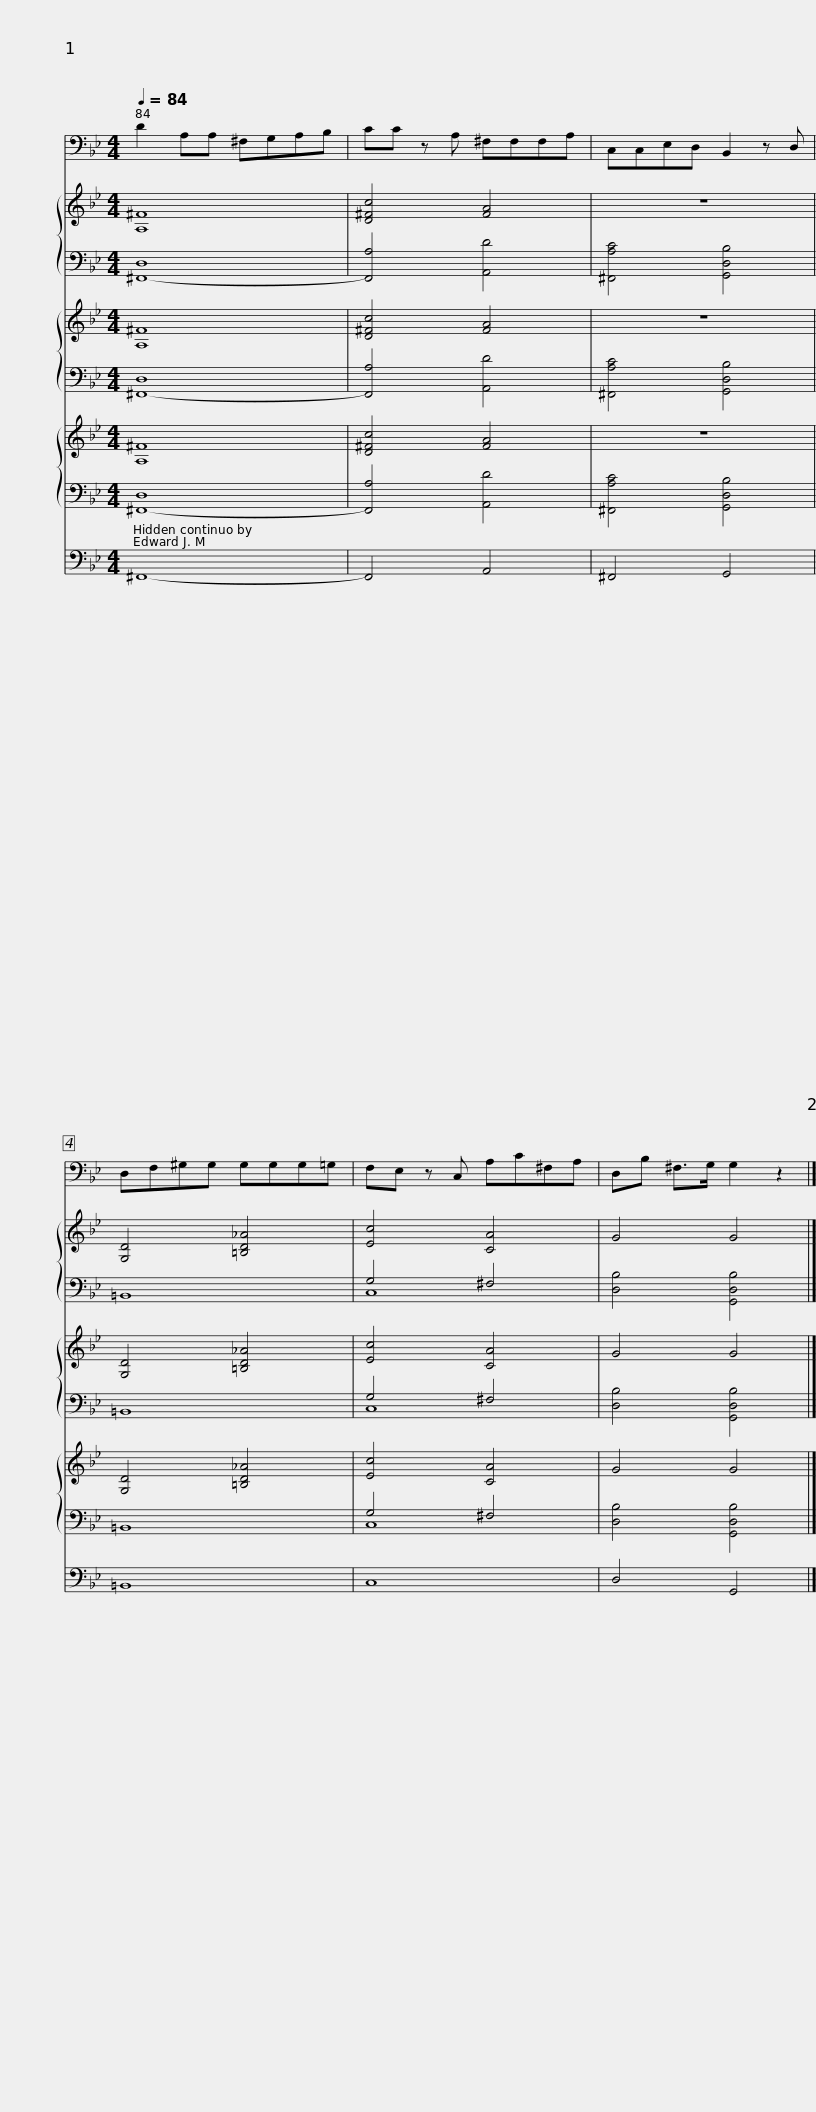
X:1
%%score 1 { 2 | ( 3 4 ) } { 5 | ( 6 7 ) } { 8 | ( 9 10 ) } 11
L:1/8
Q:1/4=84
M:4/4
I:linebreak $
K:Bb
V:1 bass
V:2 treble
V:3 bass
V:4 bass
V:5 treble
V:6 bass
V:7 bass
V:8 treble
V:9 bass
V:10 bass
V:11 bass
V:1
 D2 A,A, ^F,G,A,B, | CC z A, ^F,F,F,A, |$ C,C,E,D, B,,2 z D, | D,F,^G,G, G,G,G,=G, |$ F,E, z C, A,C^F,A, | %5
 D,B, ^F,>G, G,2 z2 |] %6
V:2
 [A,^F]8 | [D^Fc]4 [FA]4 |$ z8 | [G,D]4 [=B,D_A]4 |$ [Ec]4 [CA]4 | %5
 G4 G4 |] %6
V:3
 [^F,,-D,]8 | [F,,A,]4 [A,,D]4 |$ [^F,,A,C]4 [G,,D,B,]4 | =B,,8 |$ G,4 ^F,4 | %5
 [D,B,]4 [G,,D,B,]4 |] %6
V:4
 x8 | x8 |$ x8 | x8 |$ C,8 | %5
 x8 |] %6
V:5
 [A,^F]8 | [D^Fc]4 [FA]4 |$ z8 | [G,D]4 [=B,D_A]4 |$ [Ec]4 [CA]4 | %5
 G4 G4 |] %6
V:6
 [^F,,-D,]8 | [F,,A,]4 [A,,D]4 |$ [^F,,A,C]4 [G,,D,B,]4 | =B,,8 |$ G,4 ^F,4 | %5
 [D,B,]4 [G,,D,B,]4 |] %6
V:7
 x8 | x8 |$ x8 | x8 |$ C,8 | %5
 x8 |] %6
V:8
 [A,^F]8 | [D^Fc]4 [FA]4 |$ z8 | [G,D]4 [=B,D_A]4 |$ [Ec]4 [CA]4 | %5
 G4 G4 |] %6
V:9
 [^F,,-D,]8 | [F,,A,]4 [A,,D]4 |$ [^F,,A,C]4 [G,,D,B,]4 | =B,,8 |$ G,4 ^F,4 | %5
 [D,B,]4 [G,,D,B,]4 |] %6
V:10
 x8 | x8 |$ x8 | x8 |$ C,8 | %5
 x8 |] %6
V:11
 ^F,,8- | F,,4 A,,4 |$ ^F,,4 G,,4 | =B,,8 |$ C,8 | %5
 D,4 G,,4 |] %6
